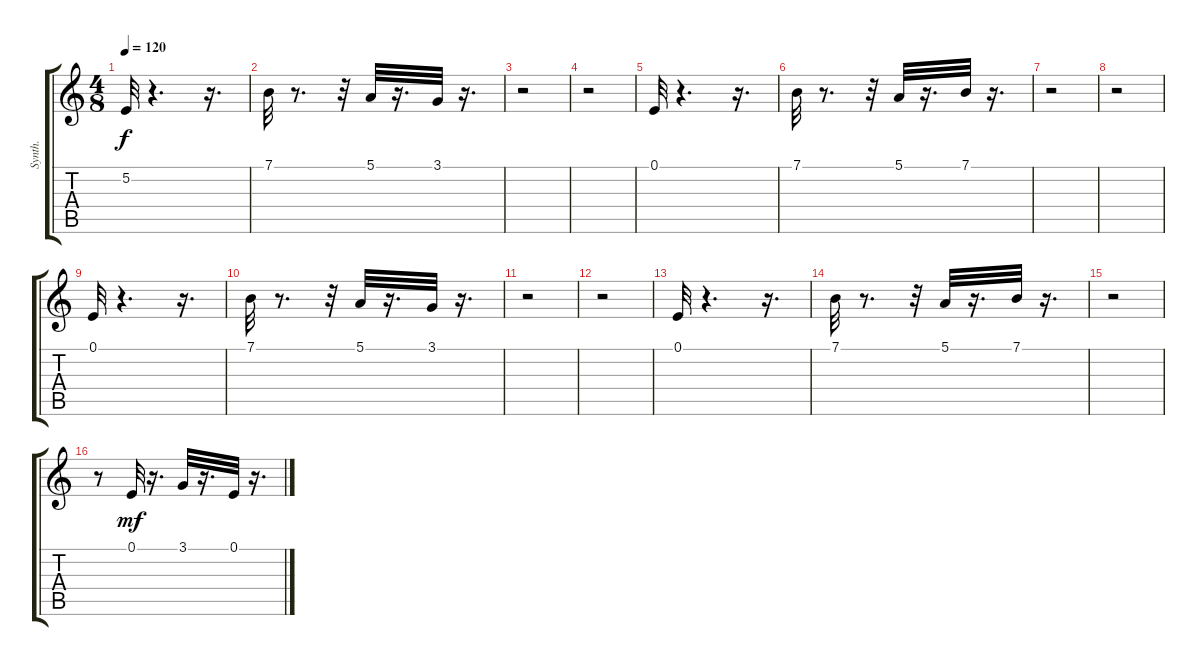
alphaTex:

\track ("Synth." "Synth.") {instrument lead3calliope}
\staff {score tabs}
\tuning (E4 B3 G3 D3 A2 E2) {hide}
\ts (4 8)
\tempo 120
\clef g2
\ks c
5.2.32{dy f} r.4{d} r.16{d} |
7.1.32 r.8{d} r.32 5.1.32 r.16{d} 3.1.32 r.16{d} |
r.2 |
r.2 |
0.1.32 r.4{d} r.16{d} |
7.1.32 r.8{d} r.32 5.1.32 r.16{d} 7.1.32 r.16{d} |
r.2 |
r.2 |
0.1.32 r.4{d} r.16{d} |
7.1.32 r.8{d} r.32 5.1.32 r.16{d} 3.1.32 r.16{d} |
r.2 |
r.2 |
0.1.32 r.4{d} r.16{d} |
7.1.32 r.8{d} r.32 5.1.32 r.16{d} 7.1.32 r.16{d} |
r.2 |
r.8 0.1.32{dy mf} r.16{d} 3.1.32 r.16{d} 0.1.32 r.16{d}
